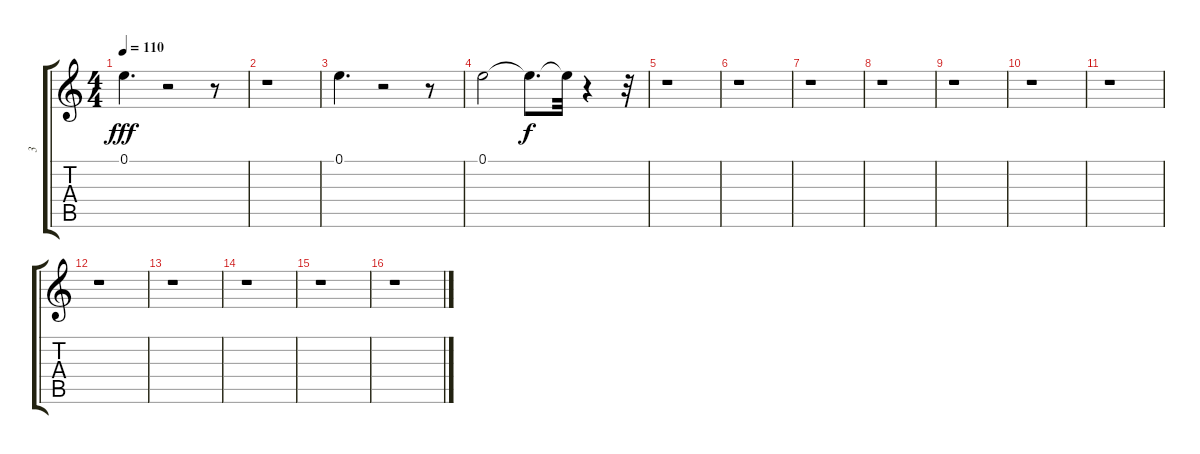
\track ("3" "3") {instrument guitarharmonics}
\staff {score tabs}
\tuning (E4 B3 G3 D3 A2 E2) {hide}
\ts (4 4)
\tempo 110
\clef g2
\ks c
0.1.4{d dy fff volume 0} r.2 r.8 |
r.1 |
0.1.4{d volume 0} r.2 r.8 |
0.1.2{volume 0} 0.1{t}.8{d dy f} 0.1{t}.32 r.4 r.32 |
r.1 |
r.1 |
r.1 |
r.1 |
r.1 |
r.1 |
r.1 |
r.1 |
r.1 |
r.1 |
r.1 |
r.1
